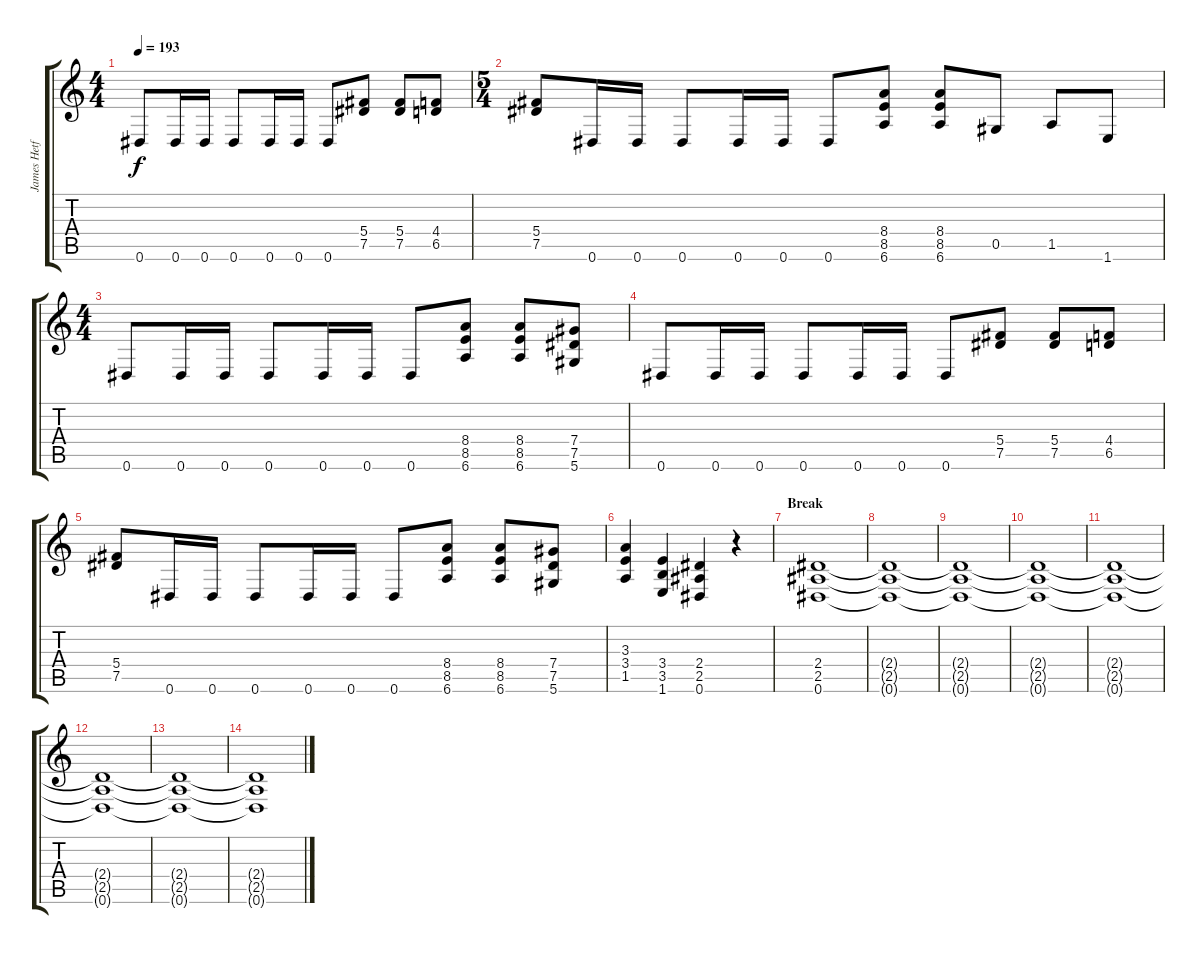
\track ("James Hetfield " "James Hetf") {instrument distortionguitar}
\staff {score tabs}
\tuning (Eb4 Bb3 Gb3 Db3 Ab2 Eb2) {hide}
\ts (4 4)
\tempo 193
\clef g2
\ks c
0.6.8{dy f} 0.6.16 0.6.16 0.6.8 0.6.16 0.6.16 0.6.8 (5.4 7.5).8 (5.4 7.5).8 (4.4 6.5).8 |
\ts (5 4)
(5.4 7.5).8 0.6.16 0.6.16 0.6.8 0.6.16 0.6.16 0.6.8 (8.4 8.5 6.6).8 (8.4 8.5 6.6).8 0.5.8 1.5.8 1.6.8 |
\ts (4 4)
0.6.8 0.6.16 0.6.16 0.6.8 0.6.16 0.6.16 0.6.8 (8.4 8.5 6.6).8 (8.4 8.5 6.6).8 (7.4 7.5 5.6).8 |
0.6.8 0.6.16 0.6.16 0.6.8 0.6.16 0.6.16 0.6.8 (5.4 7.5).8 (5.4 7.5).8 (4.4 6.5).8 |
(5.4 7.5).8 0.6.16 0.6.16 0.6.8 0.6.16 0.6.16 0.6.8 (8.4 8.5 6.6).8 (8.4 8.5 6.6).8 (7.4 7.5 5.6).8 |
(3.3 3.4 1.5).4 (3.4 3.5 1.6).4 (2.4 2.5 0.6).4 r.4 |
\section ("" "Break")
(2.4 2.5 0.6).1 |
(2.4{t} 2.5{t} 0.6{t}).1 |
(2.4{t} 2.5{t} 0.6{t}).1 |
(2.4{t} 2.5{t} 0.6{t}).1 |
(2.4{t} 2.5{t} 0.6{t}).1 |
(2.4{t} 2.5{t} 0.6{t}).1 |
(2.4{t} 2.5{t} 0.6{t}).1 |
(2.4{t} 2.5{t} 0.6{t}).1
